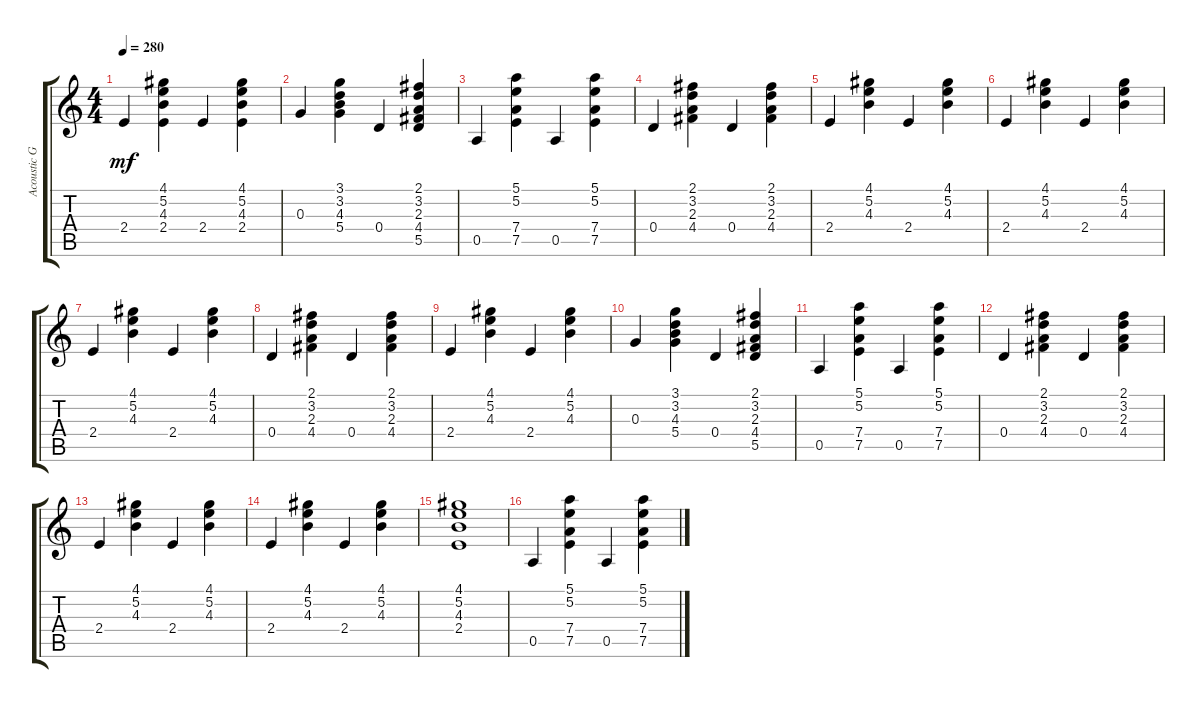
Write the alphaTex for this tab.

\track ("Acoustic Guitar " "Acoustic G") {instrument acousticguitarsteel}
\staff {score tabs}
\tuning (E4 B3 G3 D3 A2 E2) {hide}
\ts (4 4)
\tempo 280
\clef g2
\ks c
2.4.4{dy mf} (4.1 5.2 4.3 2.4).4 2.4.4 (4.1 5.2 4.3 2.4).4 |
0.3.4 (3.1 3.2 4.3 5.4).4 0.4.4 (2.1 3.2 2.3 4.4 5.5).4 |
0.5.4 (5.1 5.2 7.4 7.5).4 0.5.4 (5.1 5.2 7.4 7.5).4 |
0.4.4 (2.1 3.2 2.3 4.4).4 0.4.4 (2.1 3.2 2.3 4.4).4 |
2.4.4 (4.1 5.2 4.3).4 2.4.4 (4.1 5.2 4.3).4 |
2.4.4 (4.1 5.2 4.3).4 2.4.4 (4.1 5.2 4.3).4 |
2.4.4 (4.1 5.2 4.3).4 2.4.4 (4.1 5.2 4.3).4 |
0.4.4 (2.1 3.2 2.3 4.4).4 0.4.4 (2.1 3.2 2.3 4.4).4 |
2.4.4 (4.1 5.2 4.3).4 2.4.4 (4.1 5.2 4.3).4 |
0.3.4 (3.1 3.2 4.3 5.4).4 0.4.4 (2.1 3.2 2.3 4.4 5.5).4 |
0.5.4 (5.1 5.2 7.4 7.5).4 0.5.4 (5.1 5.2 7.4 7.5).4 |
0.4.4 (2.1 3.2 2.3 4.4).4 0.4.4 (2.1 3.2 2.3 4.4).4 |
2.4.4 (4.1 5.2 4.3).4 2.4.4 (4.1 5.2 4.3).4 |
2.4.4 (4.1 5.2 4.3).4 2.4.4 (4.1 5.2 4.3).4 |
(4.1 5.2 4.3 2.4).1 |
0.5.4 (5.1 5.2 7.4 7.5).4 0.5.4 (5.1 5.2 7.4 7.5).4
